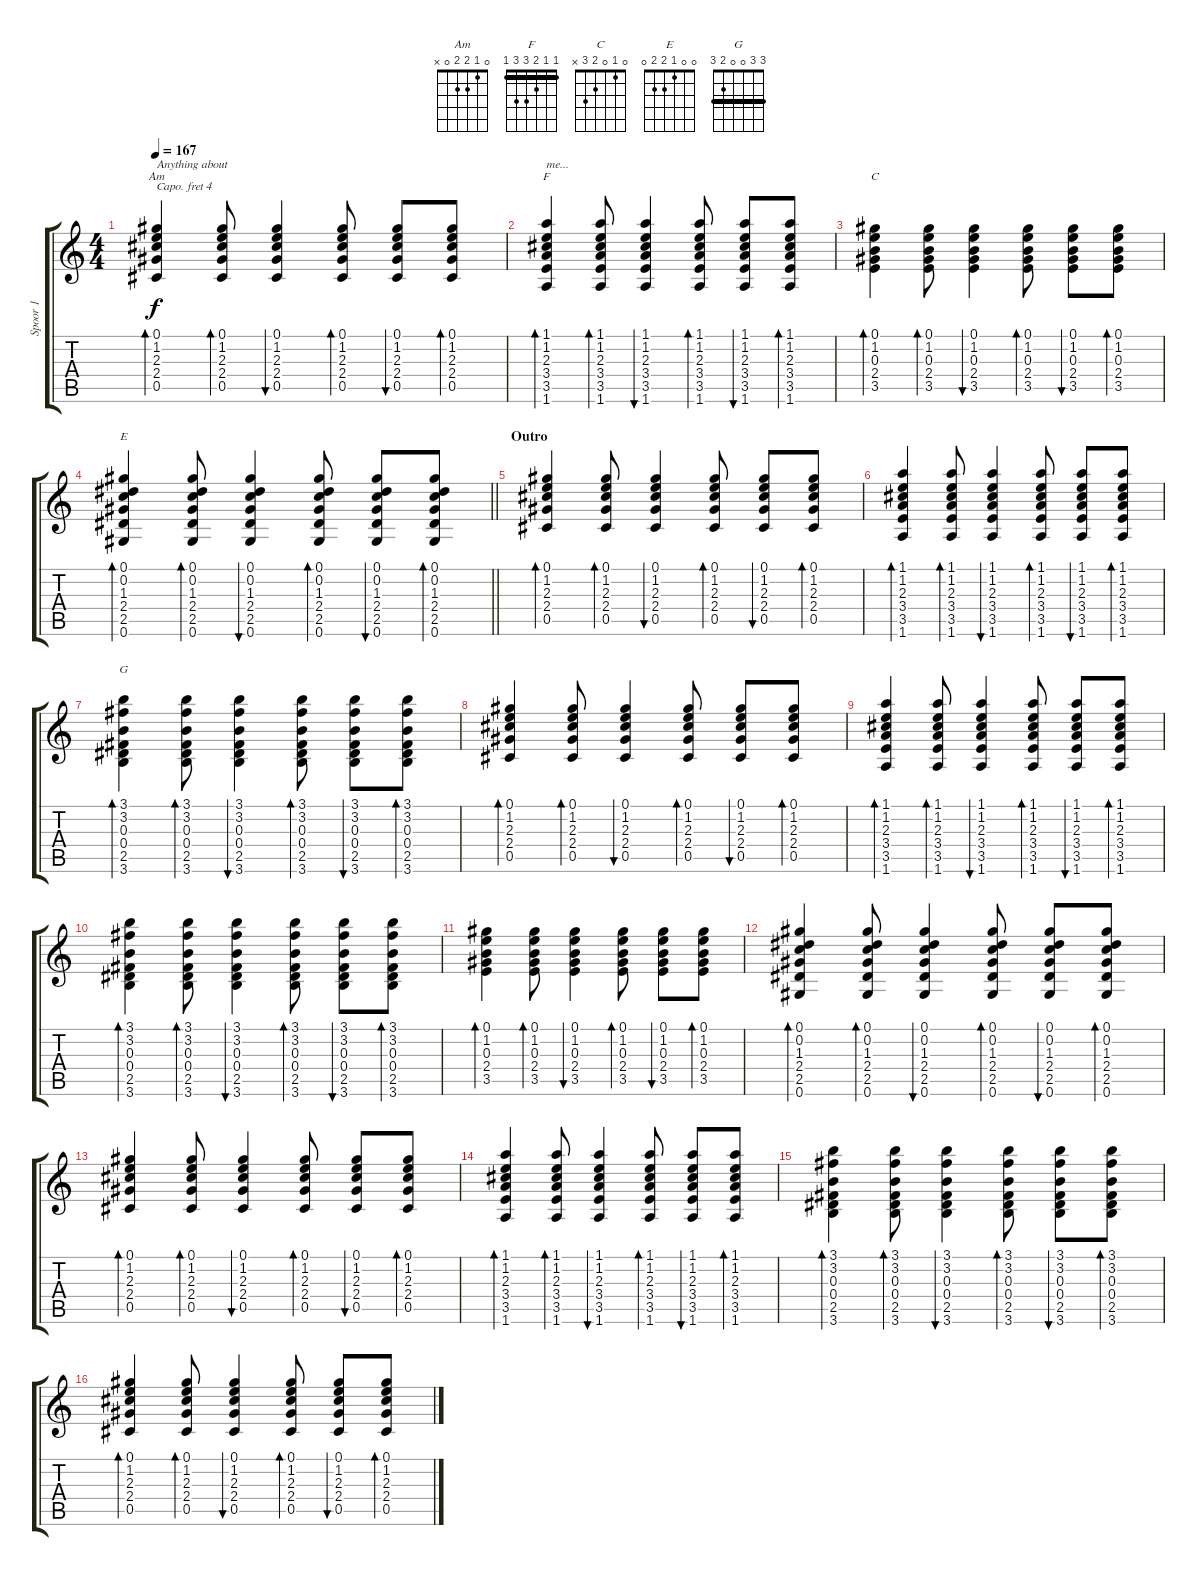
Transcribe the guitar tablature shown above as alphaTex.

\track ("Spoor 1" "Spoor 1") {instrument acousticguitarsteel}
\staff {score tabs}
\capo 4
\tuning (E4 B3 G3 D3 A2 E2) {hide}
\chord ("Am" 0 1 2 2 0 x)
\chord ("F" 1 1 2 3 3 1) {barre 1}
\chord ("C" 0 1 0 2 3 x)
\chord ("E" 0 0 1 2 2 0)
\chord ("G" 3 3 0 0 2 3) {barre 3}
\ts (4 4)
\tempo 167
\clef g2
\ks c
(0.1 1.2 2.3 2.4 0.5).4{bd 60 ch "Am" txt "Anything about" dy f} (0.1 1.2 2.3 2.4 0.5).8{bd 60} (0.1 1.2 2.3 2.4 0.5).4{bu 60} (0.1 1.2 2.3 2.4 0.5).8{bd 60} (0.1 1.2 2.3 2.4 0.5).8{bu 60} (0.1 1.2 2.3 2.4 0.5).8{bd 60} |
(1.1 1.2 2.3 3.4 3.5 1.6).4{bd 60 ch "F" txt "me..."} (1.1 1.2 2.3 3.4 3.5 1.6).8{bd 60} (1.1 1.2 2.3 3.4 3.5 1.6).4{bu 60} (1.1 1.2 2.3 3.4 3.5 1.6).8{bd 60} (1.1 1.2 2.3 3.4 3.5 1.6).8{bu 60} (1.1 1.2 2.3 3.4 3.5 1.6).8{bd 60} |
(0.1 1.2 0.3 2.4 3.5).4{bd 60 ch "C"} (0.1 1.2 0.3 2.4 3.5).8{bd 60} (0.1 1.2 0.3 2.4 3.5).4{bu 60} (0.1 1.2 0.3 2.4 3.5).8{bd 60} (0.1 1.2 0.3 2.4 3.5).8{bu 60} (0.1 1.2 0.3 2.4 3.5).8{bd 60} |
\barLineRight lightlight
(0.1 0.2 1.3 2.4 2.5 0.6).4{bd 60 ch "E"} (0.1 0.2 1.3 2.4 2.5 0.6).8{bd 60} (0.1 0.2 1.3 2.4 2.5 0.6).4{bu 60} (0.1 0.2 1.3 2.4 2.5 0.6).8{bd 60} (0.1 0.2 1.3 2.4 2.5 0.6).8{bu 60} (0.1 0.2 1.3 2.4 2.5 0.6).8{bd 60} |
\section ("" "Outro")
(0.1 1.2 2.3 2.4 0.5).4{bd 60} (0.1 1.2 2.3 2.4 0.5).8{bd 60} (0.1 1.2 2.3 2.4 0.5).4{bu 60} (0.1 1.2 2.3 2.4 0.5).8{bd 60} (0.1 1.2 2.3 2.4 0.5).8{bu 60} (0.1 1.2 2.3 2.4 0.5).8{bd 60} |
(1.1 1.2 2.3 3.4 3.5 1.6).4{bd 60} (1.1 1.2 2.3 3.4 3.5 1.6).8{bd 60} (1.1 1.2 2.3 3.4 3.5 1.6).4{bu 60} (1.1 1.2 2.3 3.4 3.5 1.6).8{bd 60} (1.1 1.2 2.3 3.4 3.5 1.6).8{bu 60} (1.1 1.2 2.3 3.4 3.5 1.6).8{bd 60} |
(3.1 3.2 0.3 0.4 2.5 3.6).4{bd 60 ch "G"} (3.1 3.2 0.3 0.4 2.5 3.6).8{bd 60} (3.1 3.2 0.3 0.4 2.5 3.6).4{bu 60} (3.1 3.2 0.3 0.4 2.5 3.6).8{bd 60} (3.1 3.2 0.3 0.4 2.5 3.6).8{bu 60} (3.1 3.2 0.3 0.4 2.5 3.6).8{bd 60} |
(0.1 1.2 2.3 2.4 0.5).4{bd 60} (0.1 1.2 2.3 2.4 0.5).8{bd 60} (0.1 1.2 2.3 2.4 0.5).4{bu 60} (0.1 1.2 2.3 2.4 0.5).8{bd 60} (0.1 1.2 2.3 2.4 0.5).8{bu 60} (0.1 1.2 2.3 2.4 0.5).8{bd 60} |
(1.1 1.2 2.3 3.4 3.5 1.6).4{bd 60} (1.1 1.2 2.3 3.4 3.5 1.6).8{bd 60} (1.1 1.2 2.3 3.4 3.5 1.6).4{bu 60} (1.1 1.2 2.3 3.4 3.5 1.6).8{bd 60} (1.1 1.2 2.3 3.4 3.5 1.6).8{bu 60} (1.1 1.2 2.3 3.4 3.5 1.6).8{bd 60} |
(3.1 3.2 0.3 0.4 2.5 3.6).4{bd 60} (3.1 3.2 0.3 0.4 2.5 3.6).8{bd 60} (3.1 3.2 0.3 0.4 2.5 3.6).4{bu 60} (3.1 3.2 0.3 0.4 2.5 3.6).8{bd 60} (3.1 3.2 0.3 0.4 2.5 3.6).8{bu 60} (3.1 3.2 0.3 0.4 2.5 3.6).8{bd 60} |
(0.1 1.2 0.3 2.4 3.5).4{bd 60} (0.1 1.2 0.3 2.4 3.5).8{bd 60} (0.1 1.2 0.3 2.4 3.5).4{bu 60} (0.1 1.2 0.3 2.4 3.5).8{bd 60} (0.1 1.2 0.3 2.4 3.5).8{bu 60} (0.1 1.2 0.3 2.4 3.5).8{bd 60} |
(0.1 0.2 1.3 2.4 2.5 0.6).4{bd 60} (0.1 0.2 1.3 2.4 2.5 0.6).8{bd 60} (0.1 0.2 1.3 2.4 2.5 0.6).4{bu 60} (0.1 0.2 1.3 2.4 2.5 0.6).8{bd 60} (0.1 0.2 1.3 2.4 2.5 0.6).8{bu 60} (0.1 0.2 1.3 2.4 2.5 0.6).8{bd 60} |
(0.1 1.2 2.3 2.4 0.5).4{bd 60} (0.1 1.2 2.3 2.4 0.5).8{bd 60} (0.1 1.2 2.3 2.4 0.5).4{bu 60} (0.1 1.2 2.3 2.4 0.5).8{bd 60} (0.1 1.2 2.3 2.4 0.5).8{bu 60} (0.1 1.2 2.3 2.4 0.5).8{bd 60} |
(1.1 1.2 2.3 3.4 3.5 1.6).4{bd 60 volume 7} (1.1 1.2 2.3 3.4 3.5 1.6).8{bd 60} (1.1 1.2 2.3 3.4 3.5 1.6).4{bu 60} (1.1 1.2 2.3 3.4 3.5 1.6).8{bd 60} (1.1 1.2 2.3 3.4 3.5 1.6).8{bu 60} (1.1 1.2 2.3 3.4 3.5 1.6).8{bd 60} |
(3.1 3.2 0.3 0.4 2.5 3.6).4{bd 60 volume 6} (3.1 3.2 0.3 0.4 2.5 3.6).8{bd 60} (3.1 3.2 0.3 0.4 2.5 3.6).4{bu 60} (3.1 3.2 0.3 0.4 2.5 3.6).8{bd 60} (3.1 3.2 0.3 0.4 2.5 3.6).8{bu 60} (3.1 3.2 0.3 0.4 2.5 3.6).8{bd 60} |
(0.1 1.2 2.3 2.4 0.5).4{bd 60 volume 5} (0.1 1.2 2.3 2.4 0.5).8{bd 60} (0.1 1.2 2.3 2.4 0.5).4{bu 60} (0.1 1.2 2.3 2.4 0.5).8{bd 60} (0.1 1.2 2.3 2.4 0.5).8{bu 60} (0.1 1.2 2.3 2.4 0.5).8{bd 60}
